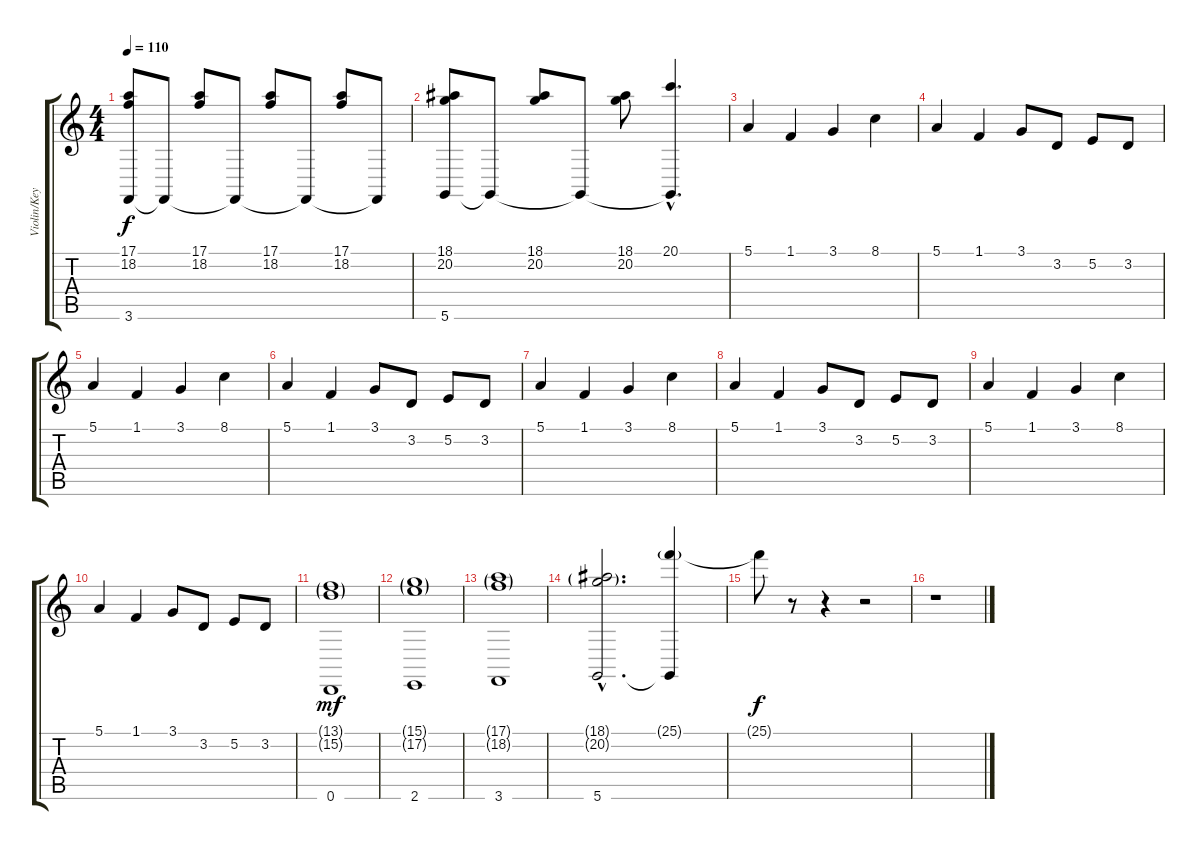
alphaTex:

\track ("Violin/Keyboard" "Violin/Key") {instrument violin}
\staff {score tabs}
\tuning (E4 B3 G3 D3 A2 D2) {hide}
\ts (4 4)
\tempo 110
\clef g2
\ks c
(17.1 18.2 3.6).8{dy f} 3.6{t}.8 (17.1 18.2).8 3.6{t}.8 (17.1 18.2).8 3.6{t}.8 (17.1 18.2).8 3.6{t}.8 |
(18.1 20.2 5.6).8 5.6{t}.8 (18.1 20.2).8 5.6{t}.8 (18.1 20.2).8 (20.1{hac} 5.6{hac t}).4{d} |
5.1.4{instrument pad4choir} 1.1.4 3.1.4 8.1.4 |
5.1.4 1.1.4 3.1.8 3.2.8 5.2.8 3.2.8 |
5.1.4 1.1.4 3.1.4 8.1.4 |
5.1.4 1.1.4 3.1.8 3.2.8 5.2.8 3.2.8 |
5.1.4 1.1.4 3.1.4 8.1.4 |
5.1.4 1.1.4 3.1.8 3.2.8 5.2.8 3.2.8 |
5.1.4 1.1.4 3.1.4 8.1.4 |
5.1.4 1.1.4 3.1.8 3.2.8 5.2.8 3.2.8 |
(13.1{g} 15.2{g} 0.6).1{dy mf instrument stringensemble1} |
(15.1{g} 17.2{g} 2.6).1 |
(17.1{g} 18.2{g} 3.6).1 |
(18.1{g hac} 20.2{g hac} 5.6{hac}).2{d} (25.1{g} 5.6{t}).4 |
25.1{t}.8{dy f} r.8 r.4 r.2 |
r.1
